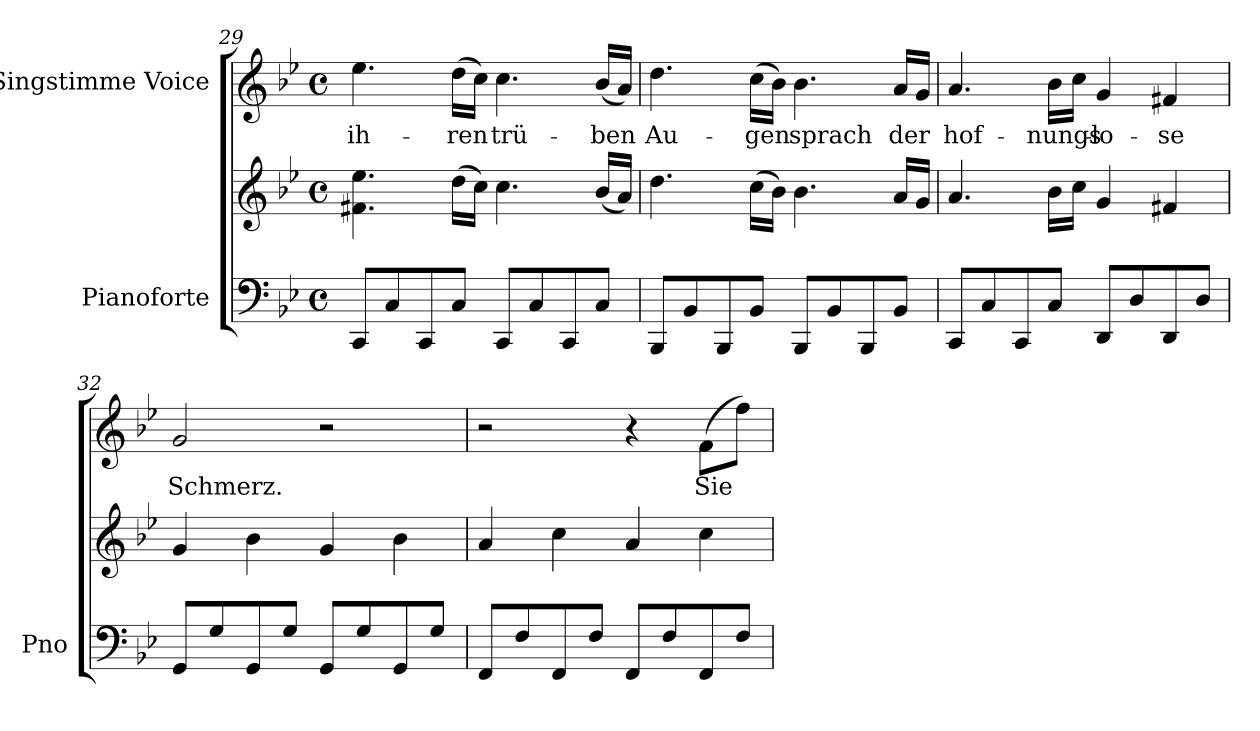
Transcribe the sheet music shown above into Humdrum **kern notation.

**kern	**kern	**kern	**text
*part2	*part2	*part1	*part1
*staff3	*staff2	*staff1	*staff1
*I"Pianoforte	*	*I"Singstimme Voice	*
*I'Pno	*	*	*
*clefF4	*clefG2	*clefG2	*
*k[b-e-]	*k[b-e-]	*k[b-e-]	*
*M4/4	*M4/4	*M4/4	*
*met(c)	*met(c)	*met(c)	*
=29	=29	=29	=29
!	!	!	!LO:LY:b
8CC/L	4.f#X\ 4.ee-\	4.ee-\	ih-
8C/	.	.	.
8CC/	.	.	.
!	!	!	!LO:LY:b
8C/J	(>16dd\LL	(>16dd\LL	-ren
.	16cc\JJ)	16cc\JJ)	.
!	!	!	!LO:LY:b
8CC/L	4.cc\	4.cc\	trü-
8C/	.	.	.
8CC/	.	.	.
!	!	!	!LO:LY:b
8C/J	(<16b-/LL	(<16b-/LL	-ben
.	16a/JJ)	16a/JJ)	.
=30	=30	=30	=30
!	!	!	!LO:LY:b
8BBB-/L	4.dd\	4.dd\	Au-
8BB-/	.	.	.
8BBB-/	.	.	.
!	!	!	!LO:LY:b
8BB-/J	(>16cc\LL	(>16cc\LL	-gen
.	16b-\JJ)	16b-\JJ)	.
!	!	!	!LO:LY:b
8BBB-/L	4.b-\	4.b-\	sprach
8BB-/	.	.	.
8BBB-/	.	.	.
!	!	!	!LO:LY:b
8BB-/J	16a/LL	16a/LL	der
.	16g/JJ	16g/JJ	.
!!LO:PB:g=z
=31	=31	=31	=31
!	!	!	!LO:LY:b
8CC/L	4.a/	4.a/	hof-
8C/	.	.	.
8CC/	.	.	.
!	!	!	!LO:LY:b
8C/J	16b-\LL	16b-\LL	-nungs-
.	16cc\JJ	16cc\JJ	.
!	!	!	!LO:LY:b
8DD/L	4g/	4g/	-lo-
8D/	.	.	.
!	!	!	!LO:LY:b
8DD/	4f#X/	4f#X/	-se
8D/J	.	.	.
=32	=32	=32	=32
!	!	!	!LO:LY:b
8GG/L	4g/	2g/	Schmerz.
8G/	.	.	.
8GG/	4b-\	.	.
8G/J	.	.	.
8GG/L	4g/	2r	.
8G/	.	.	.
8GG/	4b-\	.	.
8G/J	.	.	.
=33	=33	=33	=33
8FF/L	4a/	2r	.
8F/	.	.	.
8FF/	4cc\	.	.
8F/J	.	.	.
8FF/L	4a/	4r	.
8F/	.	.	.
!	!	!	!LO:LY:b
8FF/	4cc\	(>8f\L	Sie
8F/J	.	8ff\J)	.
=	=	=	=
*-	*-	*-	*-
